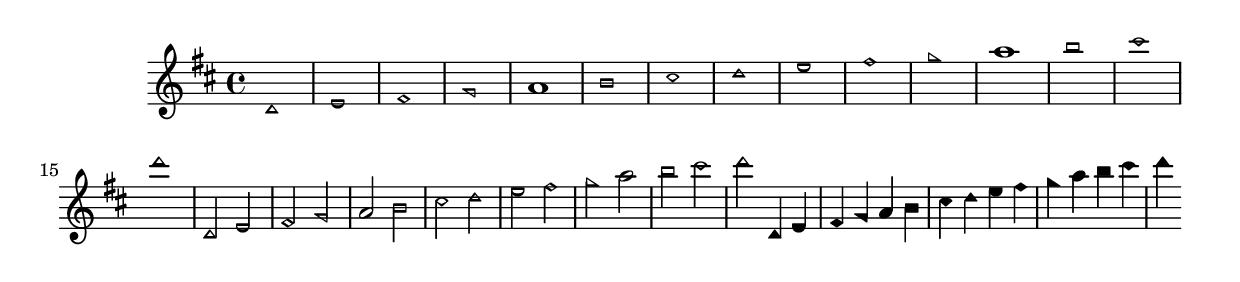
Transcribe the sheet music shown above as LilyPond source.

\header {

  texidoc = "With @code{shapeNoteStyles}, the style of the note head
is adjusted according to the step of the scale, as measured relative
to the @code{tonic} property."

}
\version "2.11.51"

fragment = {
  \key c \major
  \set shapeNoteStyles = #'#(do re mi fa #f la ti)
  c1 d e f g a b c d e f g a b c
  c,,2 d e f g a b c d e f g a b c
  c,,4 d e f g a b c d e f g a b c
}

\transpose c d {
  \relative c' {
    \fragment
  }
}
